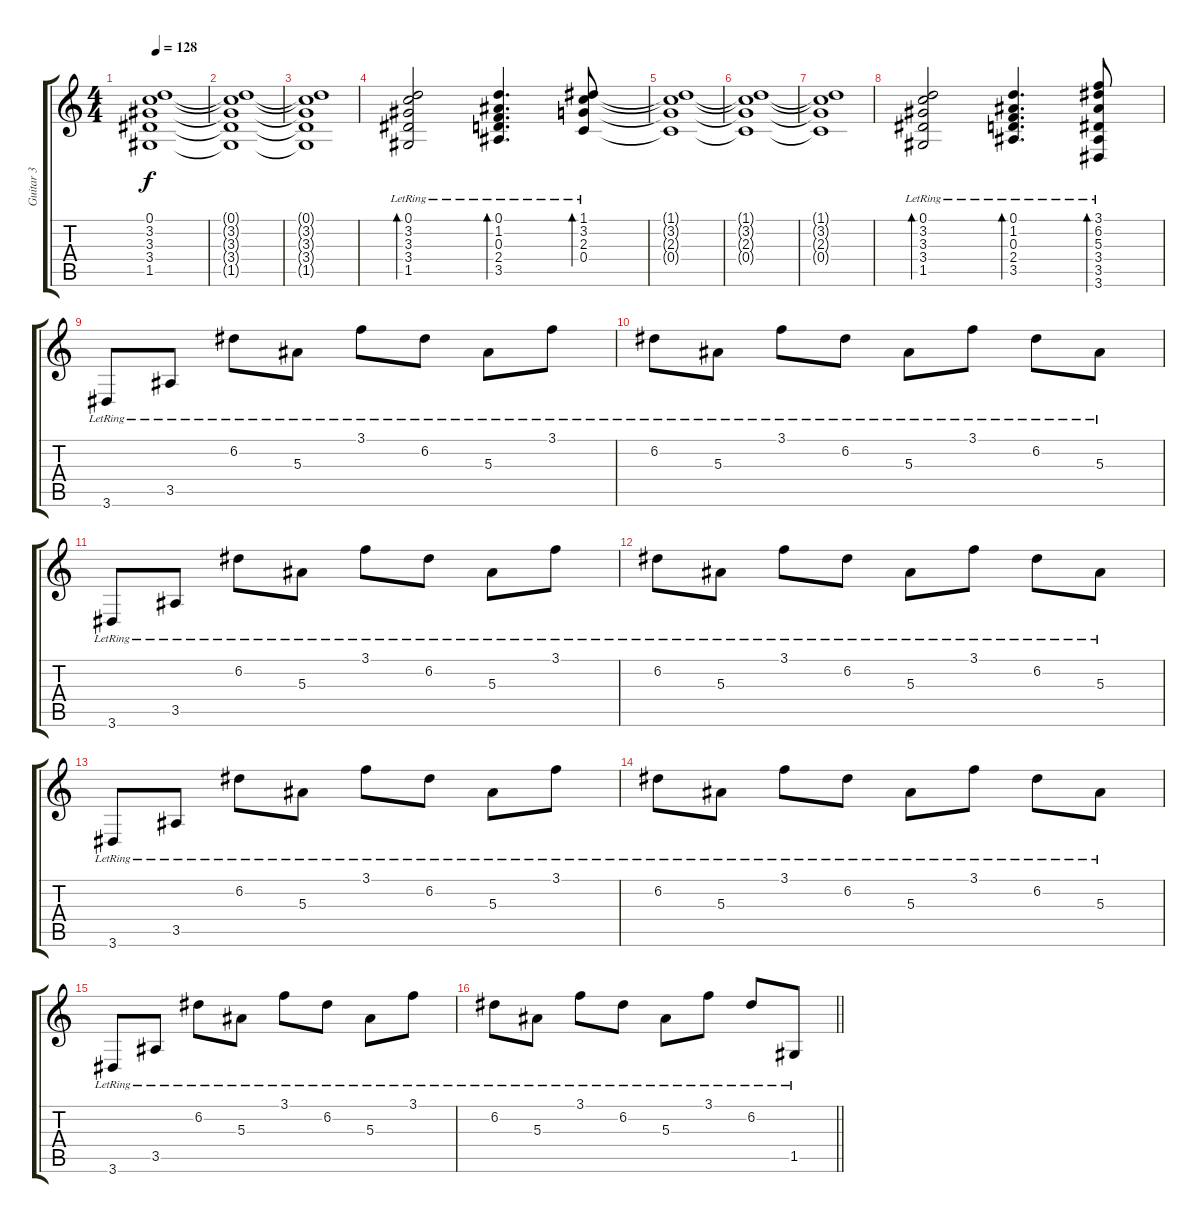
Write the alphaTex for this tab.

\track ("Guitar 3" "Guitar 3") {instrument acousticguitarnylon}
\staff {score tabs}
\tuning (D4 A3 F3 C3 G2 C2) {hide}
\ts (4 4)
\tempo 128
\clef g2
\ks c
(0.1{t} 3.2{t} 3.3{t} 3.4{t} 1.5{t}).1{dy f} |
(0.1{t} 3.2{t} 3.3{t} 3.4{t} 1.5{t}).1 |
(0.1{t} 3.2{t} 3.3{t} 3.4{t} 1.5{t}).1 |
(0.1{lr} 3.2{lr} 3.3{lr} 3.4{lr} 1.5{lr}).2{bd 60} (0.1{lr} 1.2{lr} 0.3{lr} 2.4{lr} 3.5{lr}).4{d bd 60} (1.1{lr} 3.2{lr} 2.3{lr} 0.4{lr}).8{bd 60} |
(1.1{t} 3.2{t} 2.3{t} 0.4{t}).1 |
(1.1{t} 3.2{t} 2.3{t} 0.4{t}).1 |
(1.1{t} 3.2{t} 2.3{t} 0.4{t}).1 |
(0.1{lr} 3.2{lr} 3.3{lr} 3.4{lr} 1.5{lr}).2{bd 60} (0.1{lr} 1.2{lr} 0.3{lr} 2.4{lr} 3.5{lr}).4{d bd 60} (3.1{lr} 6.2{lr} 5.3{lr} 3.4{lr} 3.5{lr} 3.6{lr}).8{bd 60} |
3.6{lr}.8 3.5{lr}.8 6.2{lr}.8 5.3{lr}.8 3.1{lr}.8 6.2{lr}.8 5.3{lr}.8 3.1{lr}.8 |
6.2{lr}.8 5.3{lr}.8 3.1{lr}.8 6.2{lr}.8 5.3{lr}.8 3.1{lr}.8 6.2{lr}.8 5.3{lr}.8 |
3.6{lr}.8 3.5{lr}.8 6.2{lr}.8 5.3{lr}.8 3.1{lr}.8 6.2{lr}.8 5.3{lr}.8 3.1{lr}.8 |
6.2{lr}.8 5.3{lr}.8 3.1{lr}.8 6.2{lr}.8 5.3{lr}.8 3.1{lr}.8 6.2{lr}.8 5.3{lr}.8 |
3.6{lr}.8 3.5{lr}.8 6.2{lr}.8 5.3{lr}.8 3.1{lr}.8 6.2{lr}.8 5.3{lr}.8 3.1{lr}.8 |
6.2{lr}.8 5.3{lr}.8 3.1{lr}.8 6.2{lr}.8 5.3{lr}.8 3.1{lr}.8 6.2{lr}.8 5.3{lr}.8 |
3.6{lr}.8 3.5{lr}.8 6.2{lr}.8 5.3{lr}.8 3.1{lr}.8 6.2{lr}.8 5.3{lr}.8 3.1{lr}.8 |
\barLineRight lightlight
6.2{lr}.8 5.3{lr}.8 3.1{lr}.8 6.2{lr}.8 5.3{lr}.8 3.1{lr}.8 6.2{lr}.8 1.5{lr}.8
